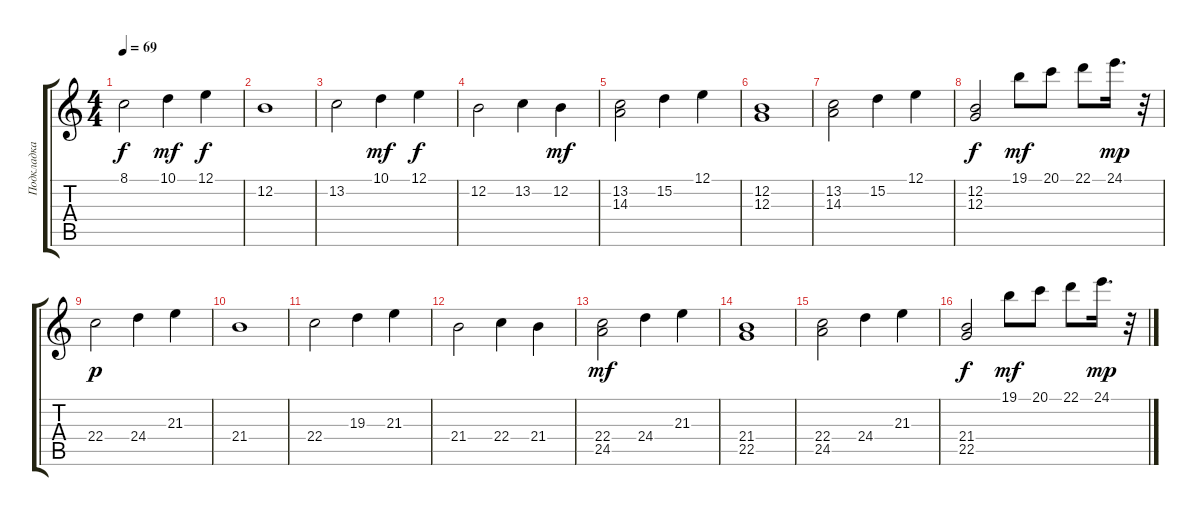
\track ("Подкладка №1" "Подкладка ") {instrument stringensemble2}
\staff {score tabs}
\tuning (E4 B3 G3 D3 A2 E2) {hide}
\ts (4 4)
\tempo 69
\clef g2
\ks c
8.1.2{dy f instrument stringensemble2} 10.1.4{dy mf} 12.1.4{dy f} |
12.2.1 |
13.2.2 10.1.4{dy mf} 12.1.4{dy f} |
12.2.2 13.2.4 12.2.4{dy mf} |
(13.2 14.3).2 15.2.4 12.1.4 |
(12.2 12.3).1 |
(13.2 14.3).2 15.2.4 12.1.4 |
(12.2 12.3).2{dy f} 19.1.8{dy mf} 20.1.8 22.1.8 24.1.16{d dy mp} r.32 |
22.4.2{dy p} 24.4.4 21.3.4 |
21.4.1 |
22.4.2 19.3.4 21.3.4 |
21.4.2 22.4.4 21.4.4 |
(22.4 24.5).2{dy mf} 24.4.4 21.3.4 |
(21.4 22.5).1 |
(22.4 24.5).2 24.4.4 21.3.4 |
(21.4 22.5).2{dy f} 19.1.8{dy mf} 20.1.8 22.1.8 24.1.16{d dy mp} r.32
